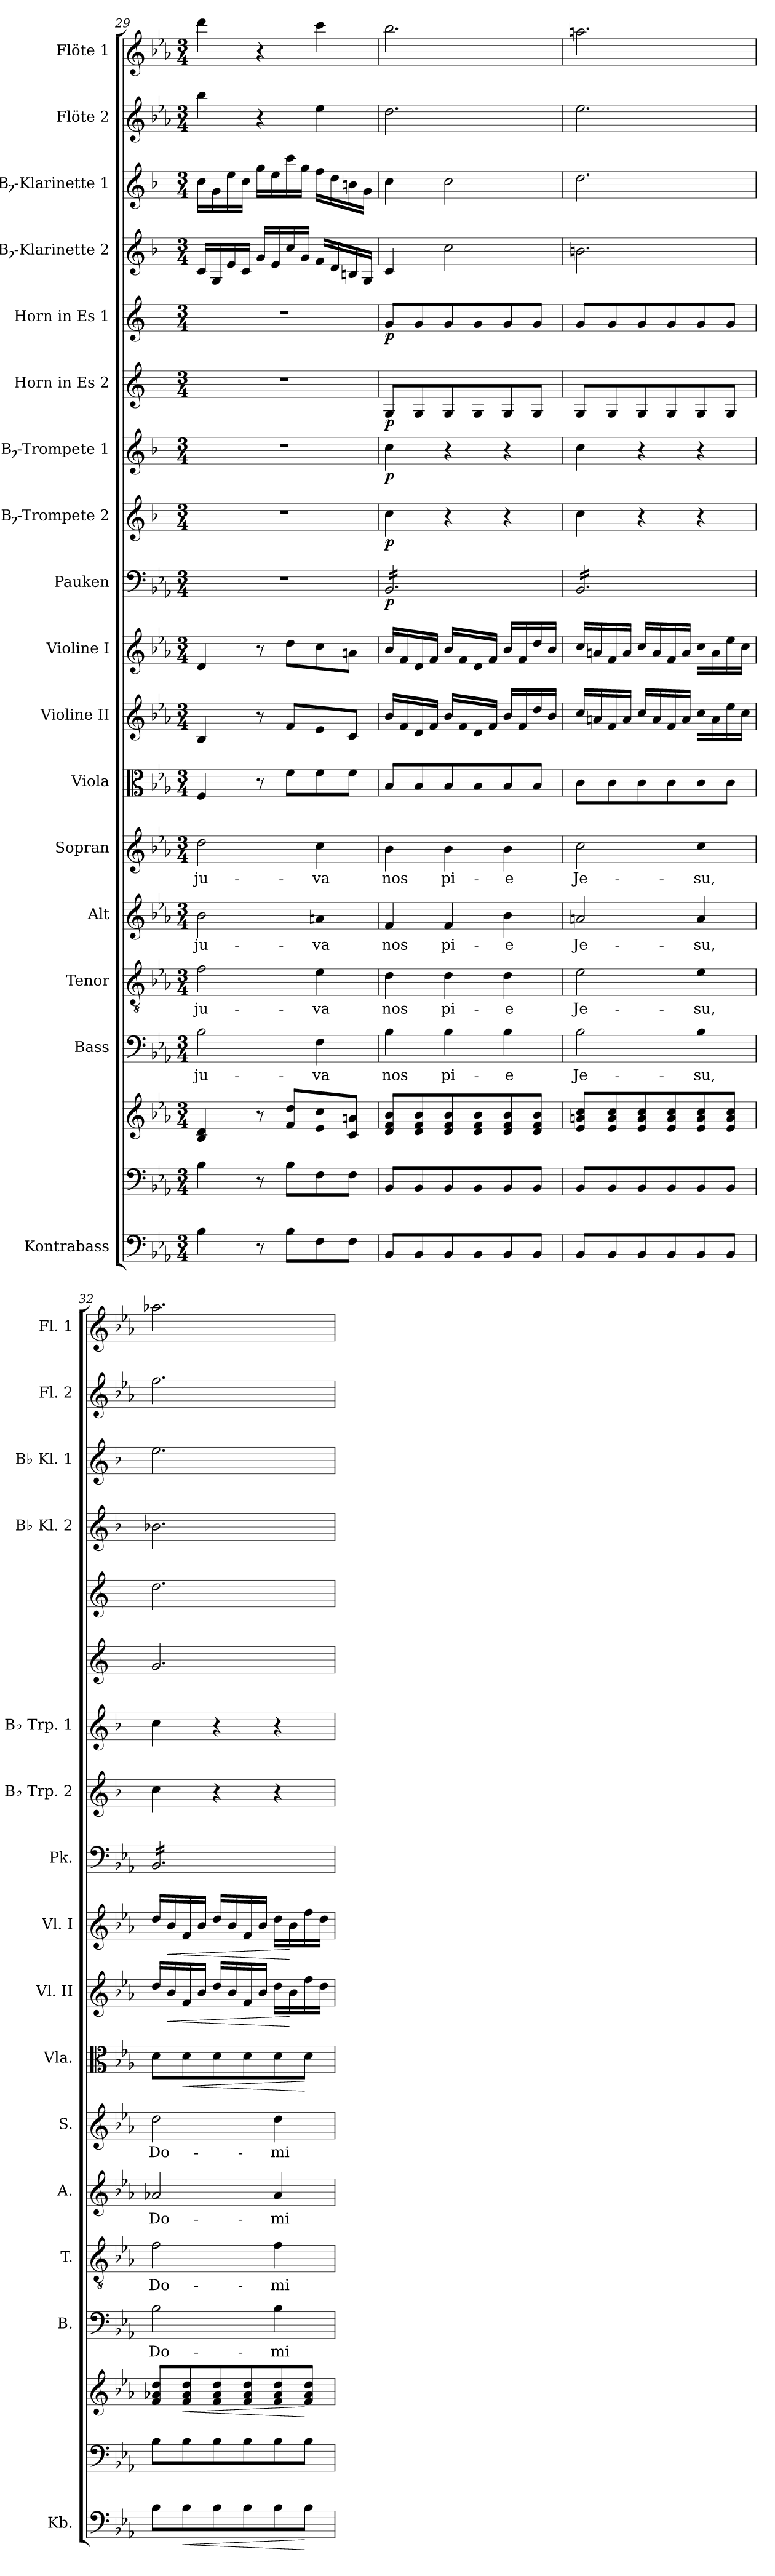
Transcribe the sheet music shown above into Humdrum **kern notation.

**kern	**dynam	**kern	**kern	**dynam	**kern	**text	**kern	**text	**kern	**text	**kern	**text	**kern	**dynam	**kern	**dynam	**kern	**dynam	**kern	**dynam	**kern	**dynam	**kern	**dynam	**kern	**dynam	**kern	**dynam	**kern	**kern	**kern	**kern
*part18	*part18	*part17	*part17	*part17	*part16	*part16	*part15	*part15	*part14	*part14	*part13	*part13	*part12	*part12	*part11	*part11	*part10	*part10	*part9	*part9	*part8	*part8	*part7	*part7	*part6	*part6	*part5	*part5	*part4	*part3	*part2	*part1
*staff19	*staff19	*staff18	*staff17	*staff17/18	*staff16	*staff16	*staff15	*staff15	*staff14	*staff14	*staff13	*staff13	*staff12	*staff12	*staff11	*staff11	*staff10	*staff10	*staff9	*staff9	*staff8	*staff8	*staff7	*staff7	*staff6	*staff6	*staff5	*staff5	*staff4	*staff3	*staff2	*staff1
*I"Kontrabass	*	*	*	*	*I"Bass	*	*I"Tenor	*	*I"Alt	*	*I"Sopran	*	*I"Viola	*	*I"Violine II	*	*I"Violine I	*	*I"Pauken	*	*I"Bb-Trompete 2	*	*I"Bb-Trompete 1	*	*I"Horn in Es 2	*	*I"Horn in Es 1	*	*I"Bb-Klarinette 2	*I"Bb-Klarinette 1	*I"Flöte 2	*I"Flöte 1
*I'Kb.	*	*	*	*	*I'B.	*	*I'T.	*	*I'A.	*	*I'S.	*	*I'Vla.	*	*I'Vl. II	*	*I'Vl. I	*	*I'Pk.	*	*I'Bb Trp. 2	*	*I'Bb Trp. 1	*	*	*	*	*	*I'Bb Kl. 2	*I'Bb Kl. 1	*I'Fl. 2	*I'Fl. 1
*clefF4	*	*clefF4	*clefG2	*	*clefF4	*	*clefGv2	*	*clefG2	*	*clefG2	*	*clefC3	*	*clefG2	*	*clefG2	*	*clefF4	*	*clefG2	*	*clefG2	*	*clefG2	*	*clefG2	*	*clefG2	*clefG2	*clefG2	*clefG2
*ITrd7c12	*	*	*	*	*	*	*	*	*	*	*	*	*	*	*	*	*	*	*	*	*ITrd1c2	*	*ITrd1c2	*	*ITrd5c9	*	*ITrd5c9	*	*ITrd1c2	*ITrd1c2	*	*
*k[b-e-a-]	*	*k[b-e-a-]	*k[b-e-a-]	*	*k[b-e-a-]	*	*k[b-e-a-]	*	*k[b-e-a-]	*	*k[b-e-a-]	*	*k[b-e-a-]	*	*k[b-e-a-]	*	*k[b-e-a-]	*	*k[b-e-a-]	*	*k[b-e-a-]	*	*k[b-e-a-]	*	*k[b-e-a-]	*	*k[b-e-a-]	*	*k[b-e-a-]	*k[b-e-a-]	*k[b-e-a-]	*k[b-e-a-]
*E-:	*	*E-:	*E-:	*	*E-:	*	*E-:	*	*E-:	*	*E-:	*	*E-:	*	*E-:	*	*E-:	*	*E-:	*	*E-:	*	*E-:	*	*E-:	*	*E-:	*	*E-:	*E-:	*E-:	*E-:
*M3/4	*	*M3/4	*M3/4	*	*M3/4	*	*M3/4	*	*M3/4	*	*M3/4	*	*M3/4	*	*M3/4	*	*M3/4	*	*M3/4	*	*M3/4	*	*M3/4	*	*M3/4	*	*M3/4	*	*M3/4	*M3/4	*M3/4	*M3/4
=29	=29	=29	=29	=29	=29	=29	=29	=29	=29	=29	=29	=29	=29	=29	=29	=29	=29	=29	=29	=29	=29	=29	=29	=29	=29	=29	=29	=29	=29	=29	=29	=29
!	!	!	!	!	!	!LO:LY:b	!	!LO:LY:b	!	!LO:LY:b	!	!LO:LY:b	!	!	!	!	!	!	!	!	!	!	!	!	!	!	!	!	!	!	!	!
4BB-\	.	4B-\	4B-/ 4d/	.	2B-\	-ju-	2f\	-ju-	2b-\	-ju-	2dd\	-ju-	4F/	.	4B-/	.	4d/	.	2.r	.	2.r	.	2.r	.	2.r	.	2.r	.	16B-/LL	16b-\LL	4bb-\	4ddd\
.	.	.	.	.	.	.	.	.	.	.	.	.	.	.	.	.	.	.	.	.	.	.	.	.	.	.	.	.	16F/	16f\	.	.
.	.	.	.	.	.	.	.	.	.	.	.	.	.	.	.	.	.	.	.	.	.	.	.	.	.	.	.	.	16d/	16dd\	.	.
.	.	.	.	.	.	.	.	.	.	.	.	.	.	.	.	.	.	.	.	.	.	.	.	.	.	.	.	.	16B-/JJ	16b-\JJ	.	.
8r	.	8r	8r	.	.	.	.	.	.	.	.	.	8r	.	8r	.	8r	.	.	.	.	.	.	.	.	.	.	.	16f/LL	16ff\LL	4r	4r
.	.	.	.	.	.	.	.	.	.	.	.	.	.	.	.	.	.	.	.	.	.	.	.	.	.	.	.	.	16d/	16dd\	.	.
8BB-\L	.	8B-\L	8f/ 8dd/L	.	.	.	.	.	.	.	.	.	8f\L	.	8f/L	.	8dd\L	.	.	.	.	.	.	.	.	.	.	.	16b-/	16bb-\	.	.
.	.	.	.	.	.	.	.	.	.	.	.	.	.	.	.	.	.	.	.	.	.	.	.	.	.	.	.	.	16f/JJ	16ff\JJ	.	.
!	!	!	!	!	!	!LO:LY:b	!	!LO:LY:b	!	!LO:LY:b	!	!LO:LY:b	!	!	!	!	!	!	!	!	!	!	!	!	!	!	!	!	!	!	!	!
8FF\	.	8F\	8e-/ 8cc/	.	4F\	-va	4e-\	-va	4an/	-va	4cc\	-va	8f\	.	8e-/	.	8cc\	.	.	.	.	.	.	.	.	.	.	.	16e-/LL	16ee-\LL	4ee-\	4ccc\
.	.	.	.	.	.	.	.	.	.	.	.	.	.	.	.	.	.	.	.	.	.	.	.	.	.	.	.	.	16c/	16cc\	.	.
8FF\J	.	8F\J	8c/ 8an/J	.	.	.	.	.	.	.	.	.	8f\J	.	8c/J	.	8an\J	.	.	.	.	.	.	.	.	.	.	.	16An/	16an\	.	.
.	.	.	.	.	.	.	.	.	.	.	.	.	.	.	.	.	.	.	.	.	.	.	.	.	.	.	.	.	16F/JJ	16f\JJ	.	.
!!LO:PB:g=z
=30	=30	=30	=30	=30	=30	=30	=30	=30	=30	=30	=30	=30	=30	=30	=30	=30	=30	=30	=30	=30	=30	=30	=30	=30	=30	=30	=30	=30	=30	=30	=30	=30
!	!	!	!	!	!	!LO:LY:b	!	!LO:LY:b	!	!LO:LY:b	!	!LO:LY:b	!	!	!	!	!	!	!	!LO:DY:b	!	!LO:DY:b	!	!LO:DY:b	!	!LO:DY:b	!	!LO:DY:b	!	!	!	!
*	*	*	*	*	*	*	*	*	*	*	*	*	*	*	*	*	*	*	*tremolo	*	*	*	*	*	*	*	*	*	*	*	*	*
8BBB-/L	.	8BB-/L	8d/ 8f/ 8b-/L	.	4B-\	nos	4d\	nos	4f/	nos	4b-\	nos	8B-/L	.	16b-/LL	.	16b-/LL	.	16BB-/LL	p	4b-\	p	4b-\	p	8BB-/L	p	8B-/L	p	4B-/	4b-\	2.dd\	2.bb-\
.	.	.	.	.	.	.	.	.	.	.	.	.	.	.	16f/	.	16f/	.	16BB-/	.	.	.	.	.	.	.	.	.	.	.	.	.
8BBB-/	.	8BB-/	8d/ 8f/ 8b-/	.	.	.	.	.	.	.	.	.	8B-/	.	16d/	.	16d/	.	16BB-/	.	.	.	.	.	8BB-/	.	8B-/	.	.	.	.	.
.	.	.	.	.	.	.	.	.	.	.	.	.	.	.	16f/JJ	.	16f/JJ	.	16BB-/	.	.	.	.	.	.	.	.	.	.	.	.	.
!	!	!	!	!	!	!LO:LY:b	!	!LO:LY:b	!	!LO:LY:b	!	!LO:LY:b	!	!	!	!	!	!	!	!	!	!	!	!	!	!	!	!	!	!	!	!
8BBB-/	.	8BB-/	8d/ 8f/ 8b-/	.	4B-\	pi-	4d\	pi-	4f/	pi-	4b-\	pi-	8B-/	.	16b-/LL	.	16b-/LL	.	16BB-/	.	4r	.	4r	.	8BB-/	.	8B-/	.	2b-\	2b-\	.	.
.	.	.	.	.	.	.	.	.	.	.	.	.	.	.	16f/	.	16f/	.	16BB-/	.	.	.	.	.	.	.	.	.	.	.	.	.
8BBB-/	.	8BB-/	8d/ 8f/ 8b-/	.	.	.	.	.	.	.	.	.	8B-/	.	16d/	.	16d/	.	16BB-/	.	.	.	.	.	8BB-/	.	8B-/	.	.	.	.	.
.	.	.	.	.	.	.	.	.	.	.	.	.	.	.	16f/JJ	.	16f/JJ	.	16BB-/	.	.	.	.	.	.	.	.	.	.	.	.	.
!	!	!	!	!	!	!LO:LY:b	!	!LO:LY:b	!	!LO:LY:b	!	!LO:LY:b	!	!	!	!	!	!	!	!	!	!	!	!	!	!	!	!	!	!	!	!
8BBB-/	.	8BB-/	8d/ 8f/ 8b-/	.	4B-\	-e	4d\	-e	4b-\	-e	4b-\	-e	8B-/	.	16b-/LL	.	16b-/LL	.	16BB-/	.	4r	.	4r	.	8BB-/	.	8B-/	.	.	.	.	.
.	.	.	.	.	.	.	.	.	.	.	.	.	.	.	16f/	.	16f/	.	16BB-/	.	.	.	.	.	.	.	.	.	.	.	.	.
8BBB-/J	.	8BB-/J	8d/ 8f/ 8b-/J	.	.	.	.	.	.	.	.	.	8B-/J	.	16dd/	.	16dd/	.	16BB-/	.	.	.	.	.	8BB-/J	.	8B-/J	.	.	.	.	.
.	.	.	.	.	.	.	.	.	.	.	.	.	.	.	16b-/JJ	.	16b-/JJ	.	16BB-/JJ	.	.	.	.	.	.	.	.	.	.	.	.	.
=31	=31	=31	=31	=31	=31	=31	=31	=31	=31	=31	=31	=31	=31	=31	=31	=31	=31	=31	=31	=31	=31	=31	=31	=31	=31	=31	=31	=31	=31	=31	=31	=31
!	!	!	!	!	!	!LO:LY:b	!	!LO:LY:b	!	!LO:LY:b	!	!LO:LY:b	!	!	!	!	!	!	!	!	!	!	!	!	!	!	!	!	!	!	!	!
8BBB-/L	.	8BB-/L	8e-/ 8an/ 8cc/L	.	2B-\	Je-	2e-\	Je-	2an/	Je-	2cc\	Je-	8c\L	.	16cc/LL	.	16cc/LL	.	16BB-/LL	.	4b-\	.	4b-\	.	8BB-/L	.	8B-/L	.	2.an\	2.cc\	2.ee-\	2.aan\
.	.	.	.	.	.	.	.	.	.	.	.	.	.	.	16an/	.	16an/	.	16BB-/	.	.	.	.	.	.	.	.	.	.	.	.	.
8BBB-/	.	8BB-/	8e-/ 8a/ 8cc/	.	.	.	.	.	.	.	.	.	8c\	.	16f/	.	16f/	.	16BB-/	.	.	.	.	.	8BB-/	.	8B-/	.	.	.	.	.
.	.	.	.	.	.	.	.	.	.	.	.	.	.	.	16a/JJ	.	16a/JJ	.	16BB-/	.	.	.	.	.	.	.	.	.	.	.	.	.
8BBB-/	.	8BB-/	8e-/ 8a/ 8cc/	.	.	.	.	.	.	.	.	.	8c\	.	16cc/LL	.	16cc/LL	.	16BB-/	.	4r	.	4r	.	8BB-/	.	8B-/	.	.	.	.	.
.	.	.	.	.	.	.	.	.	.	.	.	.	.	.	16a/	.	16a/	.	16BB-/	.	.	.	.	.	.	.	.	.	.	.	.	.
8BBB-/	.	8BB-/	8e-/ 8a/ 8cc/	.	.	.	.	.	.	.	.	.	8c\	.	16f/	.	16f/	.	16BB-/	.	.	.	.	.	8BB-/	.	8B-/	.	.	.	.	.
.	.	.	.	.	.	.	.	.	.	.	.	.	.	.	16a/JJ	.	16a/JJ	.	16BB-/	.	.	.	.	.	.	.	.	.	.	.	.	.
!	!	!	!	!	!	!LO:LY:b	!	!LO:LY:b	!	!LO:LY:b	!	!LO:LY:b	!	!	!	!	!	!	!	!	!	!	!	!	!	!	!	!	!	!	!	!
8BBB-/	.	8BB-/	8e-/ 8a/ 8cc/	.	4B-\	-su,	4e-\	-su,	4a/	-su,	4cc\	-su,	8c\	.	16cc\LL	.	16cc\LL	.	16BB-/	.	4r	.	4r	.	8BB-/	.	8B-/	.	.	.	.	.
.	.	.	.	.	.	.	.	.	.	.	.	.	.	.	16a\	.	16a\	.	16BB-/	.	.	.	.	.	.	.	.	.	.	.	.	.
8BBB-/J	.	8BB-/J	8e-/ 8a/ 8cc/J	.	.	.	.	.	.	.	.	.	8c\J	.	16ee-\	.	16ee-\	.	16BB-/	.	.	.	.	.	8BB-/J	.	8B-/J	.	.	.	.	.
.	.	.	.	.	.	.	.	.	.	.	.	.	.	.	16cc\JJ	.	16cc\JJ	.	16BB-/JJ	.	.	.	.	.	.	.	.	.	.	.	.	.
=32	=32	=32	=32	=32	=32	=32	=32	=32	=32	=32	=32	=32	=32	=32	=32	=32	=32	=32	=32	=32	=32	=32	=32	=32	=32	=32	=32	=32	=32	=32	=32	=32
!	!	!	!	!	!	!LO:LY:b	!	!LO:LY:b	!	!LO:LY:b	!	!LO:LY:b	!	!	!	!	!	!	!	!	!	!	!	!	!	!	!	!	!	!	!	!
8BB-\L	.	8B-\L	8f/ 8a-X/ 8dd/L	.	2B-\	Do-	2f\	Do-	2a-X/	Do-	2dd\	Do-	8d\L	.	16dd/LL	.	16dd/LL	.	16BB-/LL	.	4b-\	.	4b-\	.	2.B-/	.	2.f\	.	2.a-X\	2.dd\	2.ff\	2.aa-X\
!	!	!	!	!	!	!	!	!	!	!	!	!	!	!	!	!LO:HP:b	!	!LO:HP:b	!	!	!	!	!	!	!	!	!	!	!	!	!	!
.	.	.	.	.	.	.	.	.	.	.	.	.	.	.	16b-/	<	16b-/	<	16BB-/	.	.	.	.	.	.	.	.	.	.	.	.	.
!	!LO:HP:b	!	!	!LO:HP:b	!	!	!	!	!	!	!	!	!	!LO:HP:b	!	!	!	!	!	!	!	!	!	!	!	!	!	!	!	!	!	!
8BB-\	<	8B-\	8f/ 8a-/ 8dd/	<	.	.	.	.	.	.	.	.	8d\	<	16f/	.	16f/	.	16BB-/	.	.	.	.	.	.	.	.	.	.	.	.	.
.	.	.	.	.	.	.	.	.	.	.	.	.	.	.	16b-/JJ	.	16b-/JJ	.	16BB-/	.	.	.	.	.	.	.	.	.	.	.	.	.
8BB-\	.	8B-\	8f/ 8a-/ 8dd/	.	.	.	.	.	.	.	.	.	8d\	.	16dd/LL	.	16dd/LL	.	16BB-/	.	4r	.	4r	.	.	.	.	.	.	.	.	.
.	.	.	.	.	.	.	.	.	.	.	.	.	.	.	16b-/	.	16b-/	.	16BB-/	.	.	.	.	.	.	.	.	.	.	.	.	.
8BB-\	.	8B-\	8f/ 8a-/ 8dd/	.	.	.	.	.	.	.	.	.	8d\	.	16f/	.	16f/	.	16BB-/	.	.	.	.	.	.	.	.	.	.	.	.	.
.	.	.	.	.	.	.	.	.	.	.	.	.	.	.	16b-/JJ	.	16b-/JJ	.	16BB-/	.	.	.	.	.	.	.	.	.	.	.	.	.
!	!	!	!	!	!	!LO:LY:b	!	!LO:LY:b	!	!LO:LY:b	!	!LO:LY:b	!	!	!	!	!	!	!	!	!	!	!	!	!	!	!	!	!	!	!	!
8BB-\	.	8B-\	8f/ 8a-/ 8dd/	.	4B-\	-mi-	4f\	-mi-	4a-/	-mi-	4dd\	-mi-	8d\	.	16dd\LL	.	16dd\LL	.	16BB-/	.	4r	.	4r	.	.	.	.	.	.	.	.	.
.	.	.	.	.	.	.	.	.	.	.	.	.	.	.	16b-\	[	16b-\	[	16BB-/	.	.	.	.	.	.	.	.	.	.	.	.	.
8BB-\J	[	8B-\J	8f/ 8a-/ 8dd/J	[	.	.	.	.	.	.	.	.	8d\J	[	16ff\	.	16ff\	.	16BB-/	.	.	.	.	.	.	.	.	.	.	.	.	.
.	.	.	.	.	.	.	.	.	.	.	.	.	.	.	16dd\JJ	.	16dd\JJ	.	16BB-/JJ	.	.	.	.	.	.	.	.	.	.	.	.	.
*	*	*	*	*	*	*	*	*	*	*	*	*	*	*	*	*	*	*	*Xtremolo	*	*	*	*	*	*	*	*	*	*	*	*	*
=	=	=	=	=	=	=	=	=	=	=	=	=	=	=	=	=	=	=	=	=	=	=	=	=	=	=	=	=	=	=	=	=
*-	*-	*-	*-	*-	*-	*-	*-	*-	*-	*-	*-	*-	*-	*-	*-	*-	*-	*-	*-	*-	*-	*-	*-	*-	*-	*-	*-	*-	*-	*-	*-	*-
